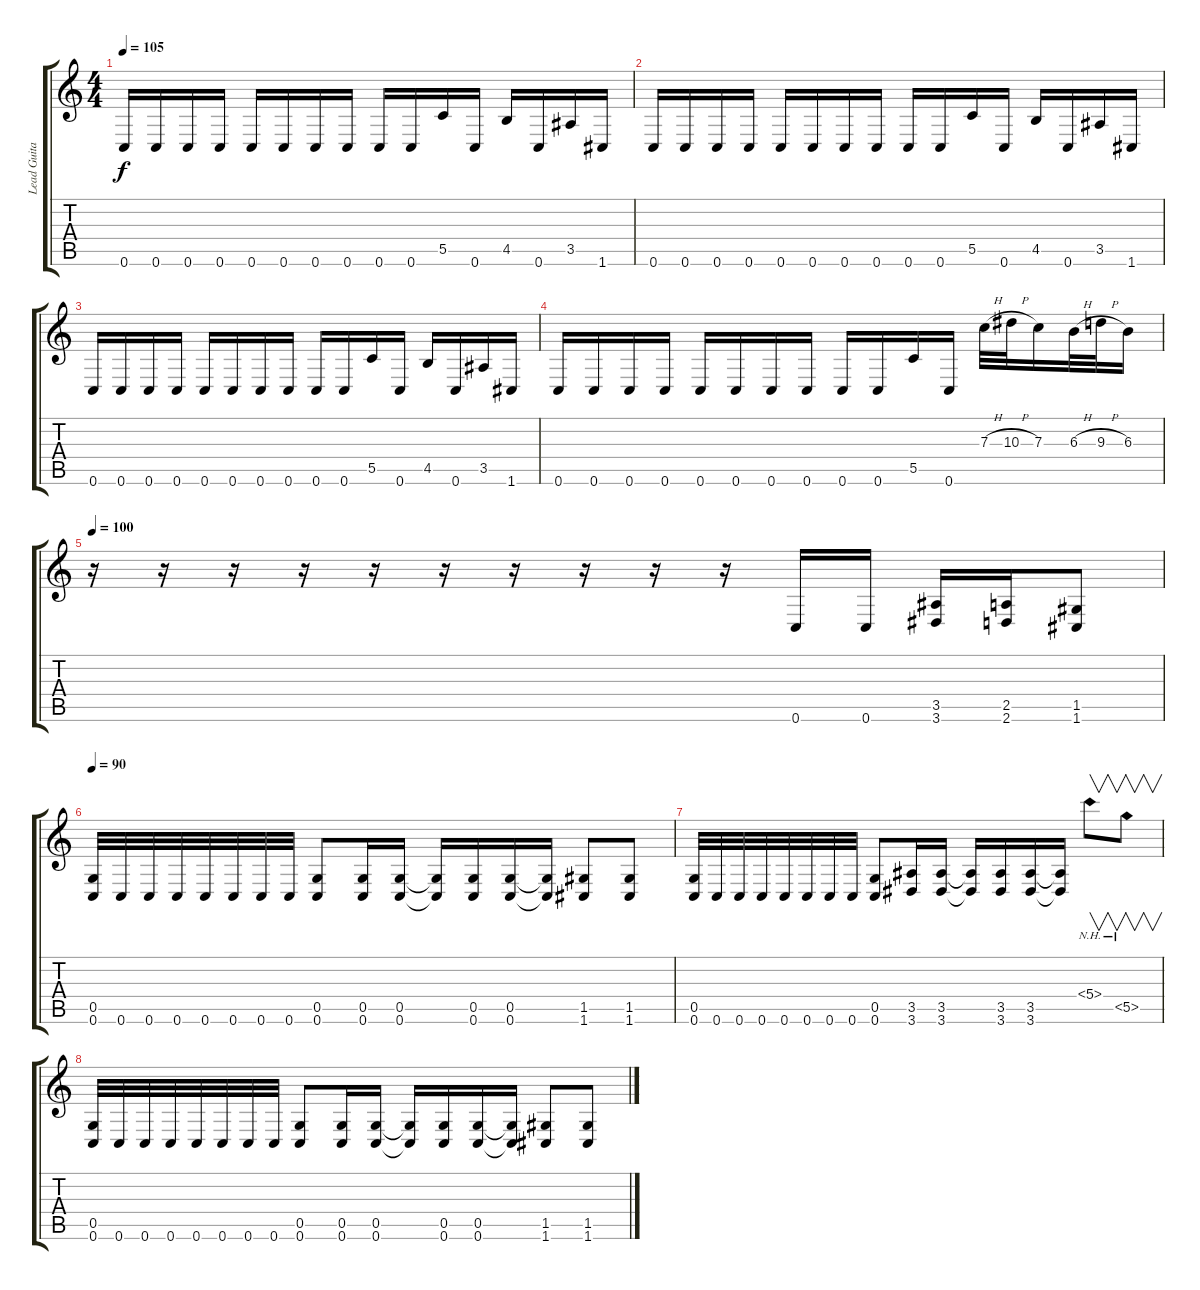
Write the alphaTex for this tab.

\track ("Lead Guitar" "Lead Guita") {instrument overdrivenguitar}
\staff {score tabs}
\tuning (D4 A3 F3 C3 G2 C2) {hide}
\ts (4 4)
\tempo 105
\clef g2
\ks c
0.6.16{dy f} 0.6.16 0.6.16 0.6.16 0.6.16 0.6.16 0.6.16 0.6.16 0.6.16 0.6.16 5.5.16 0.6.16 4.5.16 0.6.16 3.5.16 1.6.16 |
0.6.16 0.6.16 0.6.16 0.6.16 0.6.16 0.6.16 0.6.16 0.6.16 0.6.16 0.6.16 5.5.16 0.6.16 4.5.16 0.6.16 3.5.16 1.6.16 |
0.6.16 0.6.16 0.6.16 0.6.16 0.6.16 0.6.16 0.6.16 0.6.16 0.6.16 0.6.16 5.5.16 0.6.16 4.5.16 0.6.16 3.5.16 1.6.16 |
0.6.16 0.6.16 0.6.16 0.6.16 0.6.16 0.6.16 0.6.16 0.6.16 0.6.16 0.6.16 5.5.16 0.6.16 7.3{h}.32 10.3{h}.32 7.3.16 6.3{h}.32 9.3{h}.32 6.3.16 |
\tempo 100
r.16 r.16 r.16 r.16 r.16 r.16 r.16 r.16 r.16 r.16 0.6.16 0.6.16 (3.5 3.6).16 (2.5 2.6).16 (1.5 1.6).8 |
\tempo 90
(0.5 0.6).32 0.6.32 0.6.32 0.6.32 0.6.32 0.6.32 0.6.32 0.6.32 (0.5 0.6).8 (0.5 0.6).16 (0.5 0.6).16 (0.5{t} 0.6{t}).16 (0.5 0.6).16 (0.5 0.6).16 (0.5{t} 0.6{t}).16 (1.5 1.6).8 (1.5 1.6).8 |
(0.5 0.6).32 0.6.32 0.6.32 0.6.32 0.6.32 0.6.32 0.6.32 0.6.32 (0.5 0.6).8 (3.5 3.6).16 (3.5 3.6).16 (3.5{t} 3.6{t}).16 (3.5 3.6).16 (3.5 3.6).16 (3.5{t} 3.6{t}).16 5.4{nh}.8{v} 5.5{nh}.8{v} |
(0.5 0.6).32 0.6.32 0.6.32 0.6.32 0.6.32 0.6.32 0.6.32 0.6.32 (0.5 0.6).8 (0.5 0.6).16 (0.5 0.6).16 (0.5{t} 0.6{t}).16 (0.5 0.6).16 (0.5 0.6).16 (0.5{t} 0.6{t}).16 (1.5 1.6).8 (1.5 1.6).8
